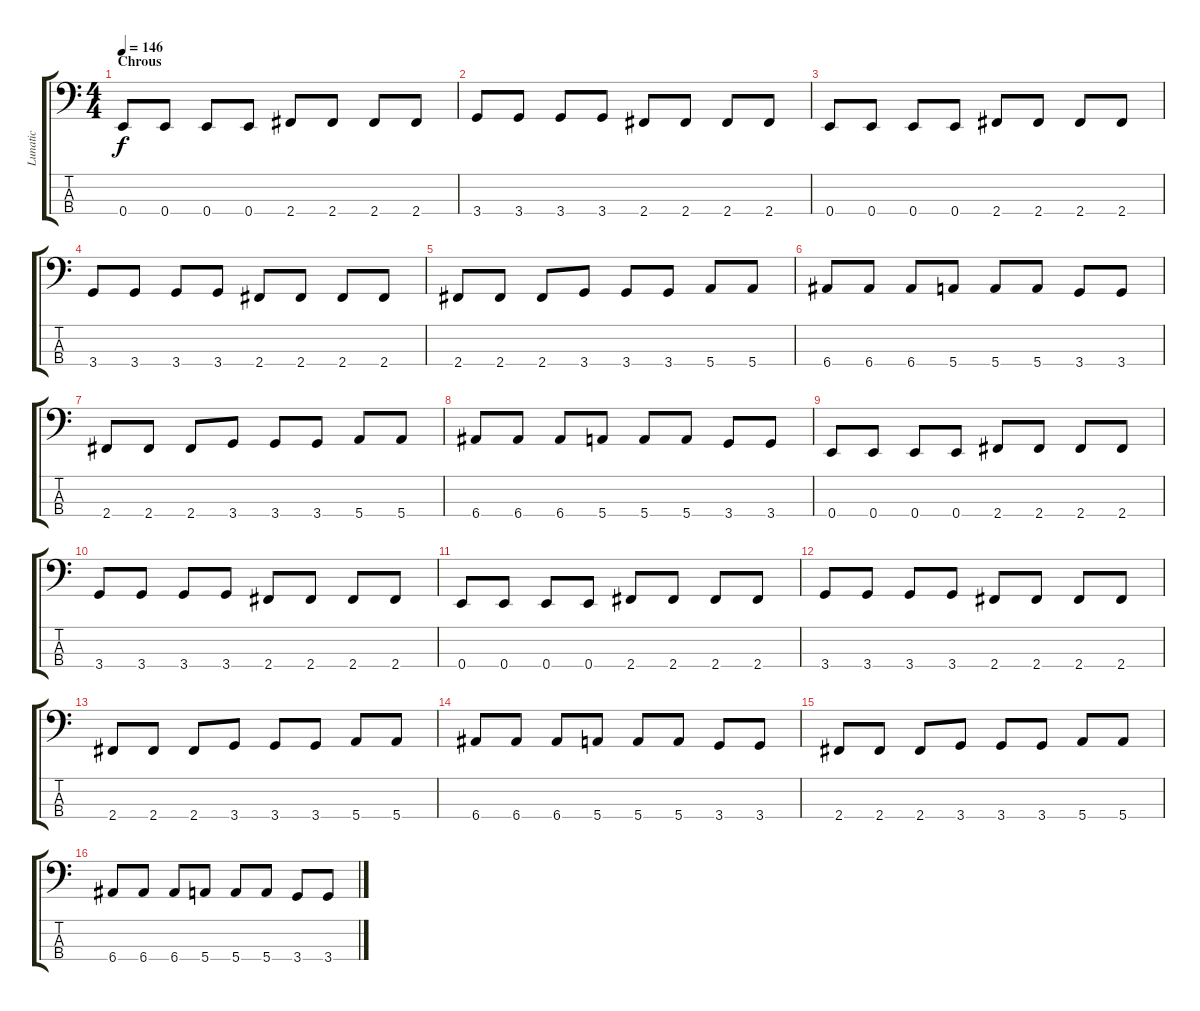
\track ("Lunatic" "Lunatic") {instrument electricbasspick}
\staff {score tabs}
\tuning (G2 D2 A1 E1) {hide}
\ts (4 4)
\section ("" "Chrous")
\tempo 146
\clef f4
\ks c
0.4.8{dy f} 0.4.8 0.4.8 0.4.8 2.4.8 2.4.8 2.4.8 2.4.8 |
3.4.8 3.4.8 3.4.8 3.4.8 2.4.8 2.4.8 2.4.8 2.4.8 |
0.4.8 0.4.8 0.4.8 0.4.8 2.4.8 2.4.8 2.4.8 2.4.8 |
3.4.8 3.4.8 3.4.8 3.4.8 2.4.8 2.4.8 2.4.8 2.4.8 |
2.4.8 2.4.8 2.4.8 3.4.8 3.4.8 3.4.8 5.4.8 5.4.8 |
6.4.8 6.4.8 6.4.8 5.4.8 5.4.8 5.4.8 3.4.8 3.4.8 |
2.4.8 2.4.8 2.4.8 3.4.8 3.4.8 3.4.8 5.4.8 5.4.8 |
6.4.8 6.4.8 6.4.8 5.4.8 5.4.8 5.4.8 3.4.8 3.4.8 |
0.4.8 0.4.8 0.4.8 0.4.8 2.4.8 2.4.8 2.4.8 2.4.8 |
3.4.8 3.4.8 3.4.8 3.4.8 2.4.8 2.4.8 2.4.8 2.4.8 |
0.4.8 0.4.8 0.4.8 0.4.8 2.4.8 2.4.8 2.4.8 2.4.8 |
3.4.8 3.4.8 3.4.8 3.4.8 2.4.8 2.4.8 2.4.8 2.4.8 |
2.4.8 2.4.8 2.4.8 3.4.8 3.4.8 3.4.8 5.4.8 5.4.8 |
6.4.8 6.4.8 6.4.8 5.4.8 5.4.8 5.4.8 3.4.8 3.4.8 |
2.4.8 2.4.8 2.4.8 3.4.8 3.4.8 3.4.8 5.4.8 5.4.8 |
6.4.8 6.4.8 6.4.8 5.4.8 5.4.8 5.4.8 3.4.8 3.4.8
